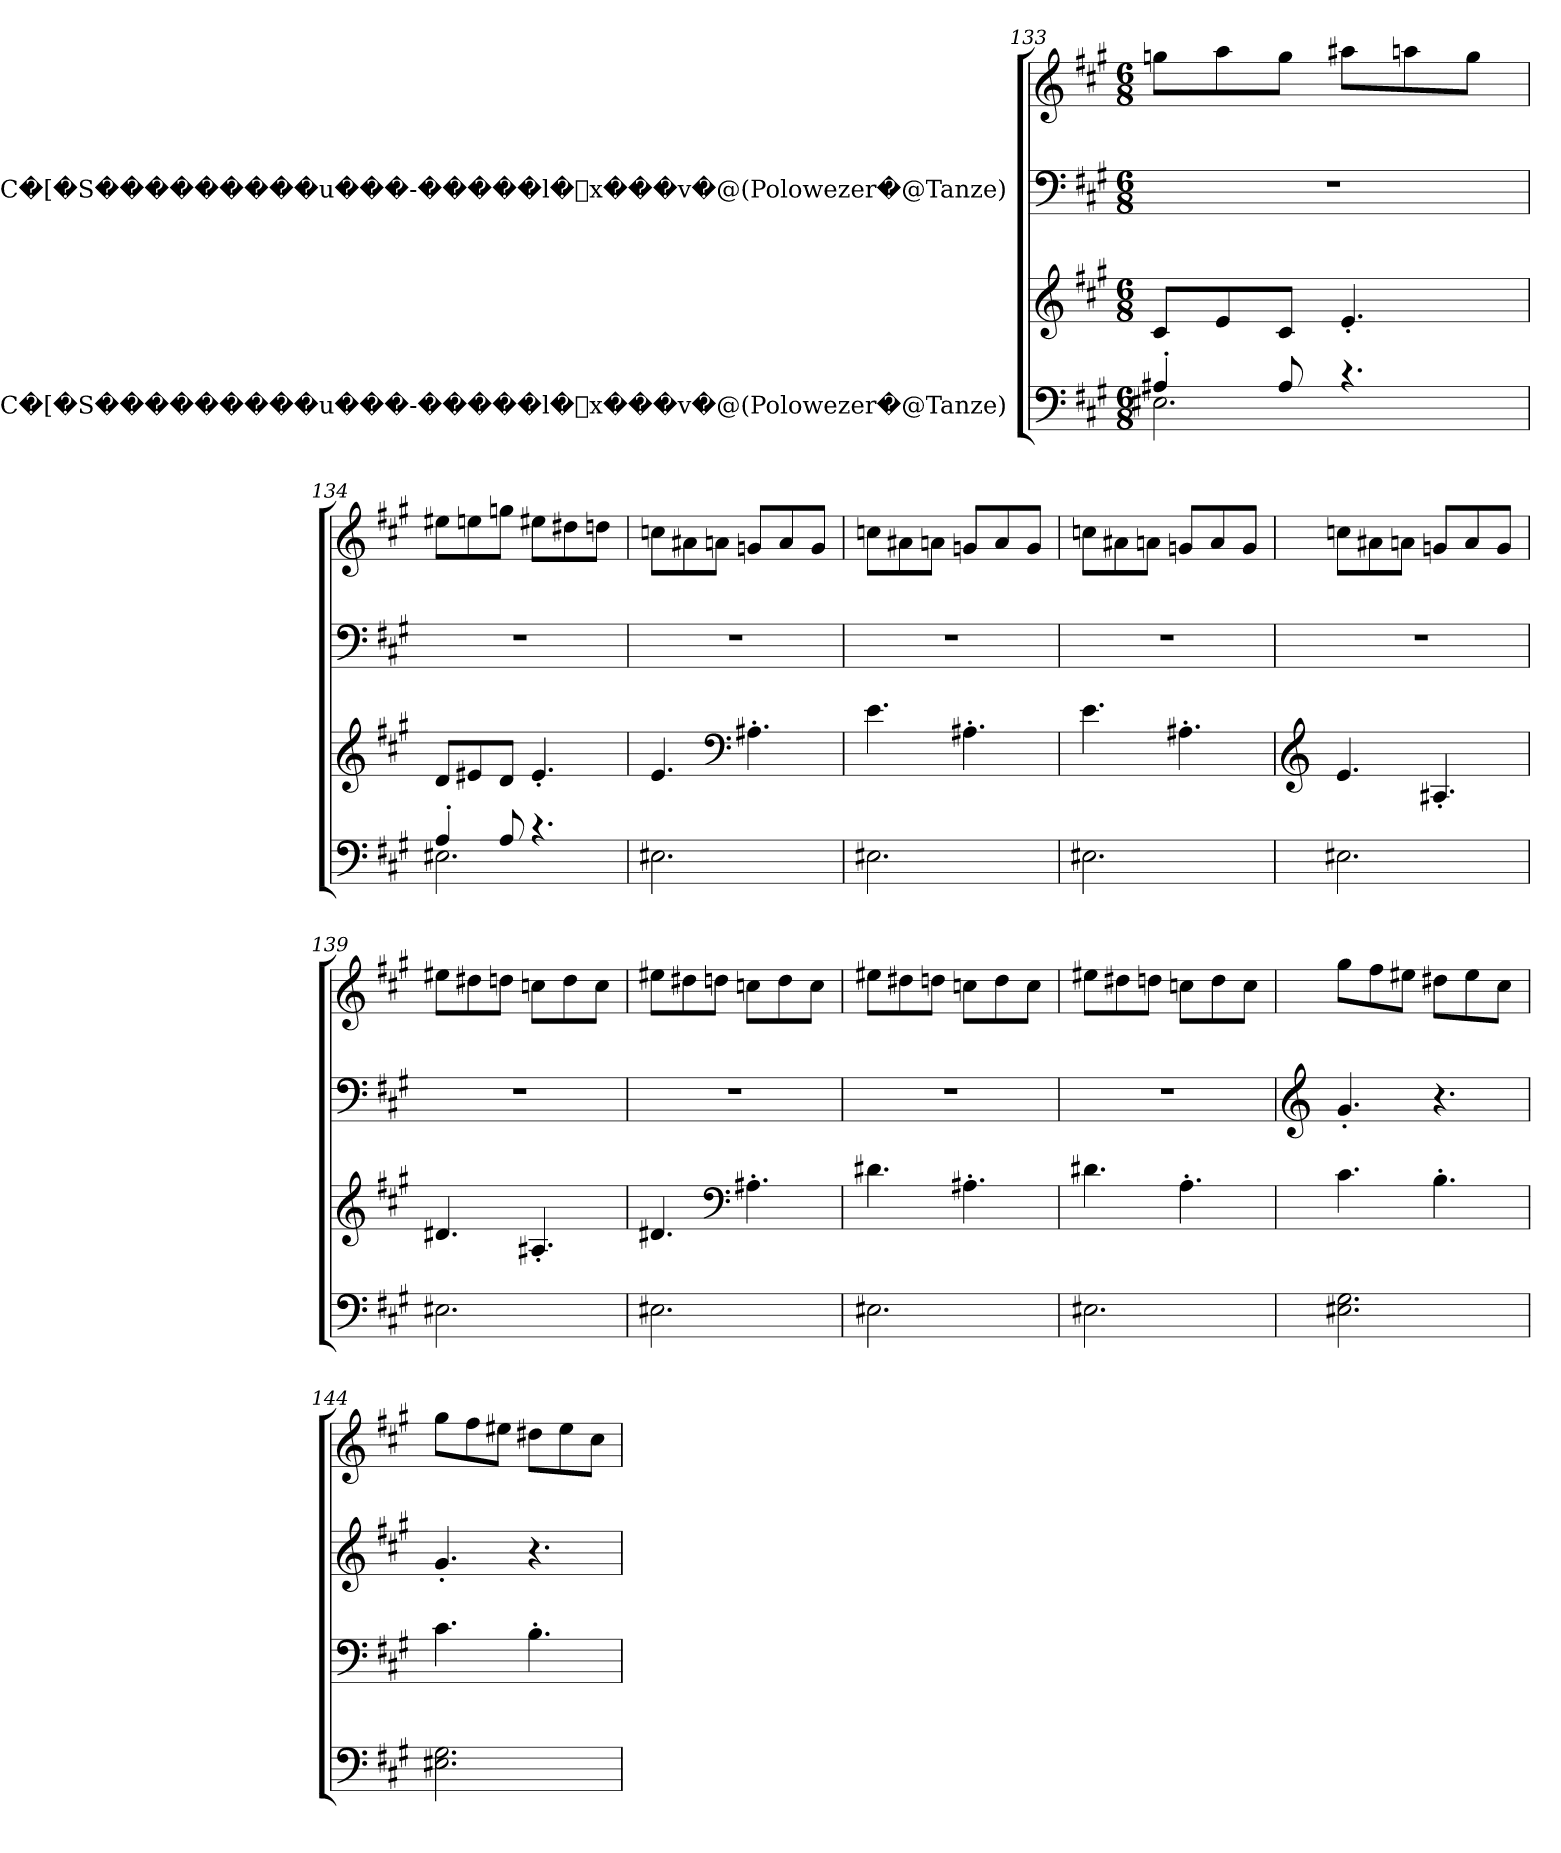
**kern	**kern	**kern	**kern
*part2	*part2	*part1	*part1
*staff4	*staff3	*staff2	*staff1
*I"钢琴, �C�[�S���������u���-�����l�ݗx���v�@(Polowezer�@Tanze)	*	*I"钢琴, �C�[�S���������u���-�����l�ݗx���v�@(Polowezer�@Tanze)	*
*clefF4	*clefG2	*clefF4	*clefG2
*k[f#c#g#]	*k[f#c#g#]	*k[f#c#g#]	*k[f#c#g#]
*M6/8	*M6/8	*M6/8	*M6/8
=133	=133	=133	=133
*^	*	*	*
4A#X'/	2.E#X\	8c#/L	2.r	8ggn\L
.	.	8e/	.	8aa\
8A#/	.	8c#/J	.	8gg\J
4.r	.	4.e'/	.	8aa#X\L
.	.	.	.	8aan\
.	.	.	.	8gg\J
!!LO:LB:g=z
=134	=134	=134	=134	=134
4A'/	2.E#X\	8d/L	2.r	8ee#X\L
.	.	8e#X/	.	8een\
8A/	.	8d/J	.	8ggn\J
4.r	.	4.e#'/	.	8ee#X\L
.	.	.	.	8dd#X\
.	.	.	.	8ddn\J
*v	*v	*	*	*
=135	=135	=135	=135
2.E#X\	4.e/	2.r	8ccn\L
.	.	.	8a#X\
.	.	.	8an\J
*	*clefF4	*	*
.	4.A#X'\	.	8gn/L
.	.	.	8a/
.	.	.	8g/J
=136	=136	=136	=136
2.E#X\	4.e\	2.r	8ccn\L
.	.	.	8a#X\
.	.	.	8an\J
.	4.A#X'\	.	8gn/L
.	.	.	8a/
.	.	.	8g/J
=137	=137	=137	=137
2.E#X\	4.e\	2.r	8ccn\L
.	.	.	8a#X\
.	.	.	8an\J
.	4.A#X'\	.	8gn/L
.	.	.	8a/
.	.	.	8g/J
!!LO:LB:g=z
=138	=138	=138	=138
*	*clefG2	*	*
2.E#X\	4.e/	2.r	8ccn\L
.	.	.	8a#X\
.	.	.	8an\J
.	4.A#X'/	.	8gn/L
.	.	.	8a/
.	.	.	8g/J
=139	=139	=139	=139
2.E#X\	4.d#X/	2.r	8ee#X\L
.	.	.	8dd#X\
.	.	.	8ddn\J
.	4.A#X'/	.	8ccn\L
.	.	.	8dd\
.	.	.	8cc\J
=140	=140	=140	=140
2.E#X\	4.d#X/	2.r	8ee#X\L
.	.	.	8dd#X\
.	.	.	8ddn\J
*	*clefF4	*	*
.	4.A#X'\	.	8ccn\L
.	.	.	8dd\
.	.	.	8cc\J
=141	=141	=141	=141
2.E#X\	4.d#X\	2.r	8ee#X\L
.	.	.	8dd#X\
.	.	.	8ddn\J
.	4.A#X'\	.	8ccn\L
.	.	.	8dd\
.	.	.	8cc\J
!!LO:PB:g=z
=142	=142	=142	=142
2.E#X\	4.d#X\	2.r	8ee#X\L
.	.	.	8dd#X\
.	.	.	8ddn\J
.	4.A'\	.	8ccn\L
.	.	.	8dd\
.	.	.	8cc\J
=143	=143	=143	=143
*	*	*clefG2	*
2.E#X\ 2.G#\	4.c#\	4.g#'/	8gg#\L
.	.	.	8ff#\
.	.	.	8ee#X\J
.	4.B'\	4.r	8dd#X\L
.	.	.	8ee#\
.	.	.	8cc#\J
=144	=144	=144	=144
2.E#X\ 2.G#\	4.c#\	4.g#'/	8gg#\L
.	.	.	8ff#\
.	.	.	8ee#X\J
.	4.B'\	4.r	8dd#X\L
.	.	.	8ee#\
.	.	.	8cc#\J
=	=	=	=
*-	*-	*-	*-
